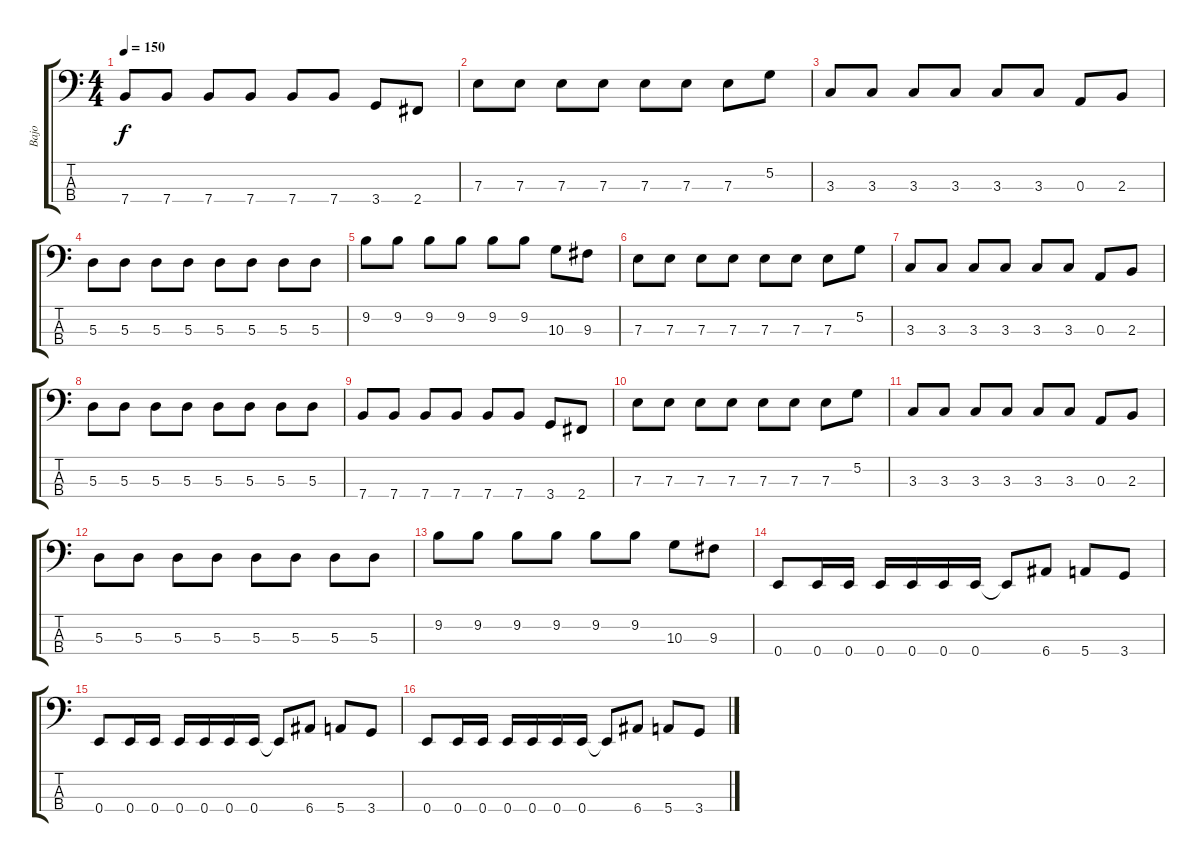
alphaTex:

\track ("Bajo" "Bajo") {instrument electricbassfinger}
\staff {score tabs}
\tuning (G2 D2 A1 E1) {hide}
\ts (4 4)
\tempo 150
\clef f4
\ks c
7.4.8{dy f} 7.4.8 7.4.8 7.4.8 7.4.8 7.4.8 3.4.8 2.4.8 |
7.3.8 7.3.8 7.3.8 7.3.8 7.3.8 7.3.8 7.3.8 5.2.8 |
3.3.8 3.3.8 3.3.8 3.3.8 3.3.8 3.3.8 0.3.8 2.3.8 |
5.3.8 5.3.8 5.3.8 5.3.8 5.3.8 5.3.8 5.3.8 5.3.8 |
9.2.8 9.2.8 9.2.8 9.2.8 9.2.8 9.2.8 10.3.8 9.3.8 |
7.3.8 7.3.8 7.3.8 7.3.8 7.3.8 7.3.8 7.3.8 5.2.8 |
3.3.8 3.3.8 3.3.8 3.3.8 3.3.8 3.3.8 0.3.8 2.3.8 |
5.3.8 5.3.8 5.3.8 5.3.8 5.3.8 5.3.8 5.3.8 5.3.8 |
7.4.8 7.4.8 7.4.8 7.4.8 7.4.8 7.4.8 3.4.8 2.4.8 |
7.3.8 7.3.8 7.3.8 7.3.8 7.3.8 7.3.8 7.3.8 5.2.8 |
3.3.8 3.3.8 3.3.8 3.3.8 3.3.8 3.3.8 0.3.8 2.3.8 |
5.3.8 5.3.8 5.3.8 5.3.8 5.3.8 5.3.8 5.3.8 5.3.8 |
9.2.8 9.2.8 9.2.8 9.2.8 9.2.8 9.2.8 10.3.8 9.3.8 |
0.4.8 0.4.16 0.4.16 0.4.16 0.4.16 0.4.16 0.4.16 0.4{t}.8 6.4.8 5.4.8 3.4.8 |
0.4.8 0.4.16 0.4.16 0.4.16 0.4.16 0.4.16 0.4.16 0.4{t}.8 6.4.8 5.4.8 3.4.8 |
0.4.8 0.4.16 0.4.16 0.4.16 0.4.16 0.4.16 0.4.16 0.4{t}.8 6.4.8 5.4.8 3.4.8
